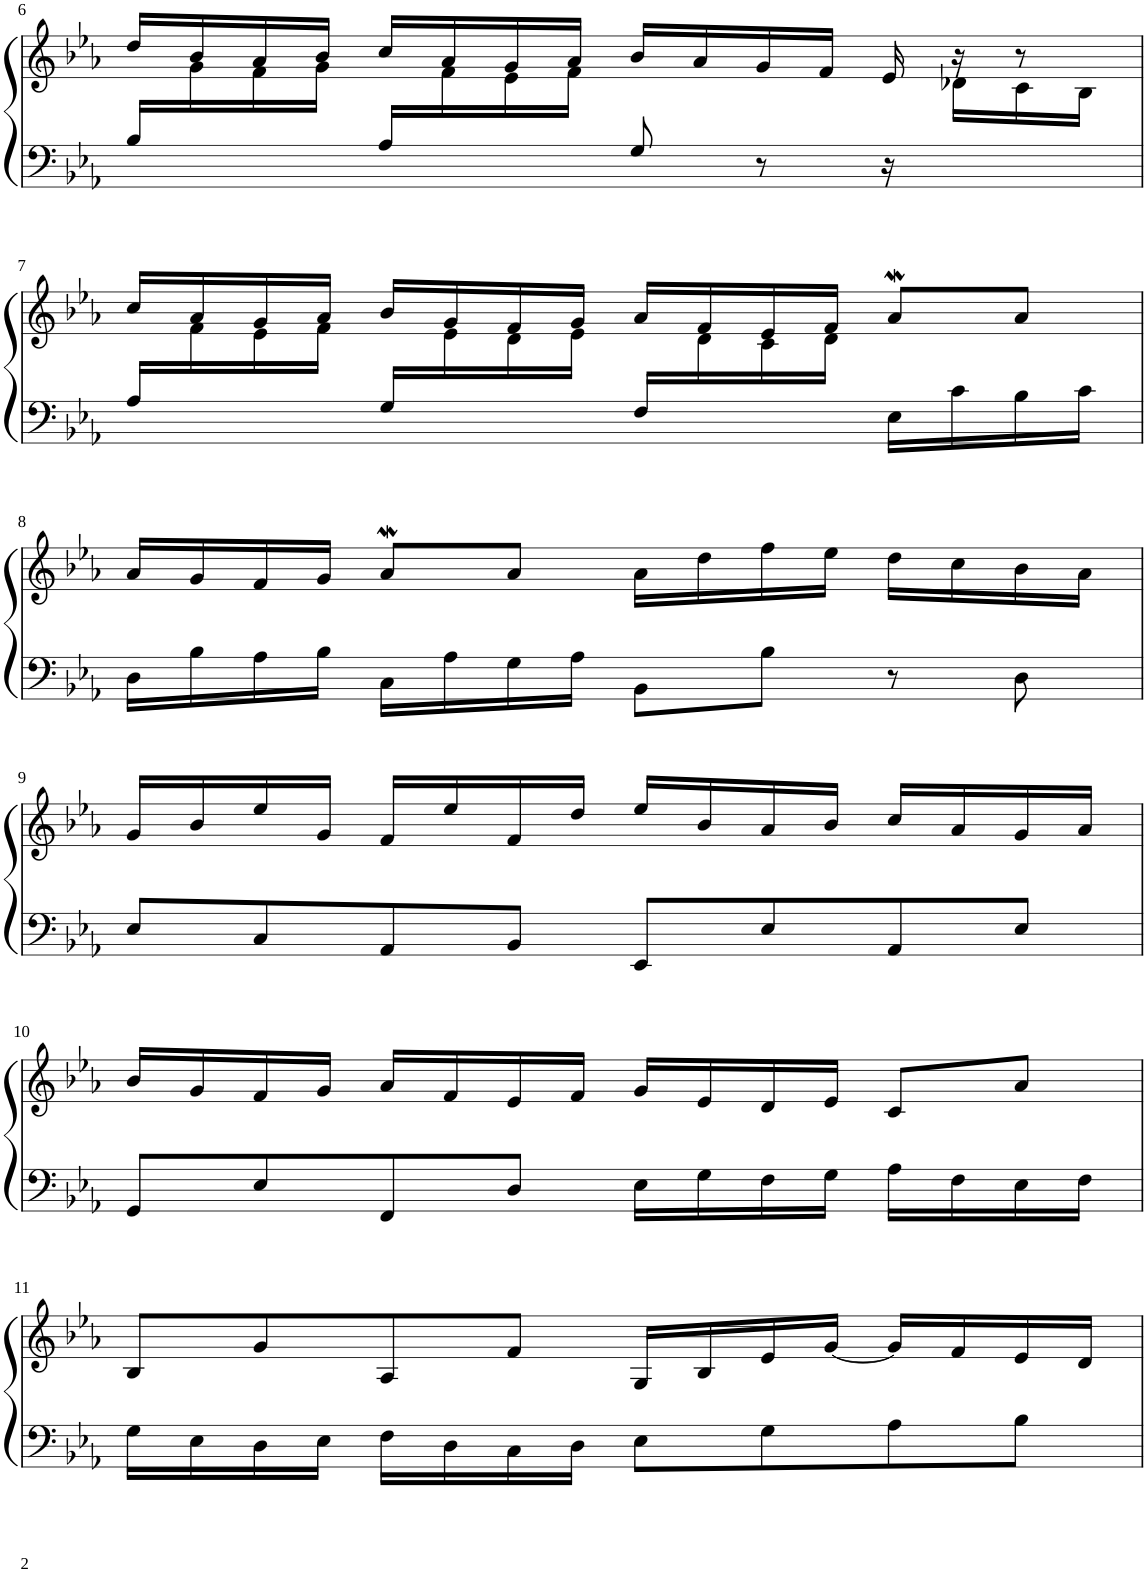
**kern	**kern
*part1	*part1
*staff2	*staff1
*I"Piano	*
*I'Pno	*
!!LO:PB:g=z
*clefF4	*clefG2
*k[b-e-a-]	*k[b-e-a-]
*M4/4	*M4/4
*met(c)	*met(c)
=6	=6
*	*^
16B-/LL	16dd/LL	16ryy
8.ryy	16b-/	16g\
.	16a-/	16f\
.	16b-/JJ	16g\JJ
16A-/LL	16cc/LL	16ryy
8.ryy	16a-/	16f\
.	16g/	16e-\
.	16a-/JJ	16f\JJ
8G/	16b-/LL	16ryy
*	*v	*v
.	16a-/
8r	16g/
.	16f/JJ
16r	16e-/
*	*^
8.ryy	16r	16d-X\LL
.	8r	16c\
.	.	16B-\JJ
!!LO:LB:g=z	!!
=7	=7	=7
16A-/LL	16cc/LL	16ryy
8.ryy	16a-/	16f\
.	16g/	16e-\
.	16a-/JJ	16f\JJ
16G/LL	16b-/LL	16ryy
8.ryy	16g/	16e-\
.	16f/	16d\
.	16g/JJ	16e-\JJ
16F/LL	16a-/LL	16ryy
8.ryy	16f/	16d\
.	16e-/	16c\
.	16f/JJ	16d\JJ
16E-\LL	8a-w/L	4ryy
16c\	.	.
16B-\	8a-/J	.
16c\JJ	.	.
*	*v	*v
!!LO:LB:g=z
=8	=8
16D\LL	16a-/LL
16B-\	16g/
16A-\	16f/
16B-\JJ	16g/JJ
16C\LL	8a-w/L
16A-\	.
16G\	8a-/J
16A-\JJ	.
8BB-\L	16a-\LL
.	16dd\
8B-\J	16ff\
.	16ee-\JJ
8r	16dd\LL
.	16cc\
8D\	16b-\
.	16a-\JJ
!!LO:LB:g=z
=9	=9
8E-/L	16g/LL
.	16b-/
8C/	16ee-/
.	16g/JJ
8AA-/	16f/LL
.	16ee-/
8BB-/J	16f/
.	16dd/JJ
8EE-/L	16ee-/LL
.	16b-/
8E-/	16a-/
.	16b-/JJ
8AA-/	16cc/LL
.	16a-/
8E-/J	16g/
.	16a-/JJ
!!LO:LB:g=z
=10	=10
8GG/L	16b-/LL
.	16g/
8E-/	16f/
.	16g/JJ
8FF/	16a-/LL
.	16f/
8D/J	16e-/
.	16f/JJ
16E-\LL	16g/LL
16G\	16e-/
16F\	16d/
16G\JJ	16e-/JJ
16A-\LL	8c/L
16F\	.
16E-\	8a-/J
16F\JJ	.
!!LO:LB:g=z
=11	=11
16G\LL	8B-/L
16E-\	.
16D\	8g/
16E-\JJ	.
16F\LL	8A-/
16D\	.
16C\	8f/J
16D\JJ	.
8E-\L	16G/LL
.	16B-/
8G\	16e-/
.	[16g/JJ
8A-\	16g/LL]
.	16f/
8B-\J	16e-/
.	16d/JJ
=	=
*-	*-
